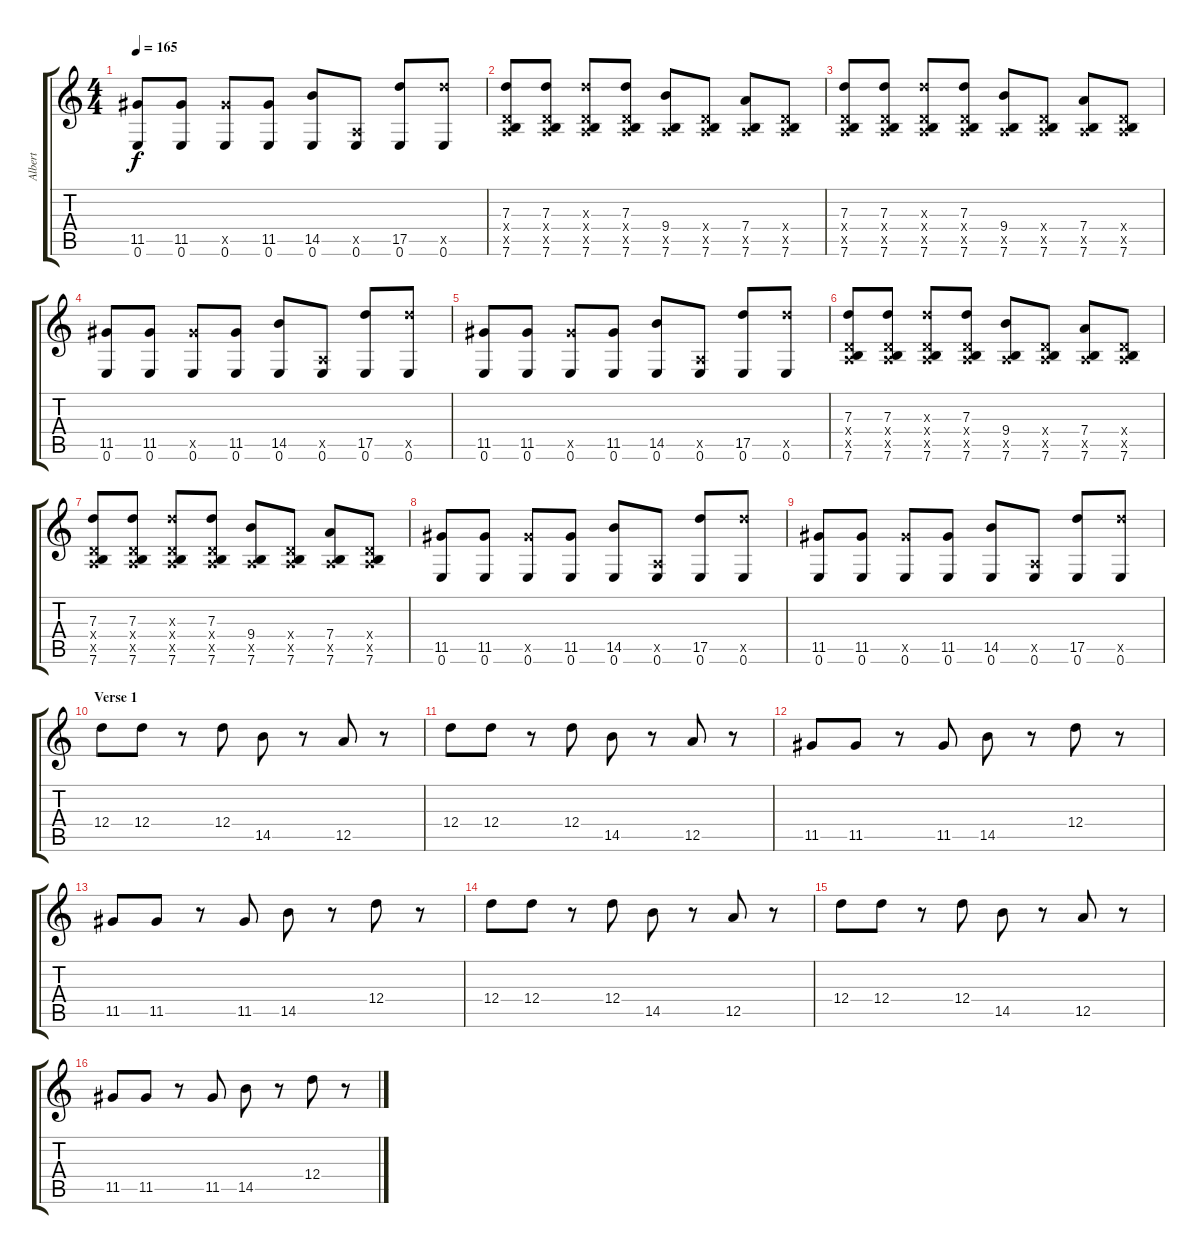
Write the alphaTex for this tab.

\track ("Albert" "Albert") {instrument distortionguitar}
\staff {score tabs}
\tuning (E4 B3 G3 D3 A2 E2) {hide}
\ts (4 4)
\tempo 165
\clef g2
\ks c
(11.5 0.6).8{dy f} (11.5 0.6).8 (11.5{x} 0.6).8 (11.5 0.6).8 (14.5 0.6).8 (0.5{x} 0.6).8 (17.5 0.6).8 (17.5{x} 0.6).8 |
(7.3 0.4{x} 0.5{x} 7.6).8 (7.3 0.4{x} 0.5{x} 7.6).8 (7.3{x} 0.4{x} 0.5{x} 7.6).8 (7.3 0.4{x} 0.5{x} 7.6).8 (9.4 0.5{x} 7.6).8 (0.4{x} 0.5{x} 7.6).8 (7.4 0.5{x} 7.6).8 (0.4{x} 0.5{x} 7.6).8 |
(7.3 0.4{x} 0.5{x} 7.6).8 (7.3 0.4{x} 0.5{x} 7.6).8 (7.3{x} 0.4{x} 0.5{x} 7.6).8 (7.3 0.4{x} 0.5{x} 7.6).8 (9.4 0.5{x} 7.6).8 (0.4{x} 0.5{x} 7.6).8 (7.4 0.5{x} 7.6).8 (0.4{x} 0.5{x} 7.6).8 |
(11.5 0.6).8 (11.5 0.6).8 (11.5{x} 0.6).8 (11.5 0.6).8 (14.5 0.6).8 (0.5{x} 0.6).8 (17.5 0.6).8 (17.5{x} 0.6).8 |
(11.5 0.6).8 (11.5 0.6).8 (11.5{x} 0.6).8 (11.5 0.6).8 (14.5 0.6).8 (0.5{x} 0.6).8 (17.5 0.6).8 (17.5{x} 0.6).8 |
(7.3 0.4{x} 0.5{x} 7.6).8 (7.3 0.4{x} 0.5{x} 7.6).8 (7.3{x} 0.4{x} 0.5{x} 7.6).8 (7.3 0.4{x} 0.5{x} 7.6).8 (9.4 0.5{x} 7.6).8 (0.4{x} 0.5{x} 7.6).8 (7.4 0.5{x} 7.6).8 (0.4{x} 0.5{x} 7.6).8 |
(7.3 0.4{x} 0.5{x} 7.6).8 (7.3 0.4{x} 0.5{x} 7.6).8 (7.3{x} 0.4{x} 0.5{x} 7.6).8 (7.3 0.4{x} 0.5{x} 7.6).8 (9.4 0.5{x} 7.6).8 (0.4{x} 0.5{x} 7.6).8 (7.4 0.5{x} 7.6).8 (0.4{x} 0.5{x} 7.6).8 |
(11.5 0.6).8 (11.5 0.6).8 (11.5{x} 0.6).8 (11.5 0.6).8 (14.5 0.6).8 (0.5{x} 0.6).8 (17.5 0.6).8 (17.5{x} 0.6).8 |
(11.5 0.6).8 (11.5 0.6).8 (11.5{x} 0.6).8 (11.5 0.6).8 (14.5 0.6).8 (0.5{x} 0.6).8 (17.5 0.6).8 (17.5{x} 0.6).8 |
\section ("" "Verse 1")
12.4.8 12.4.8 r.8 12.4.8 14.5.8 r.8 12.5.8 r.8 |
12.4.8 12.4.8 r.8 12.4.8 14.5.8 r.8 12.5.8 r.8 |
11.5.8 11.5.8 r.8 11.5.8 14.5.8 r.8 12.4.8 r.8 |
11.5.8 11.5.8 r.8 11.5.8 14.5.8 r.8 12.4.8 r.8 |
12.4.8 12.4.8 r.8 12.4.8 14.5.8 r.8 12.5.8 r.8 |
12.4.8 12.4.8 r.8 12.4.8 14.5.8 r.8 12.5.8 r.8 |
11.5.8 11.5.8 r.8 11.5.8 14.5.8 r.8 12.4.8 r.8
